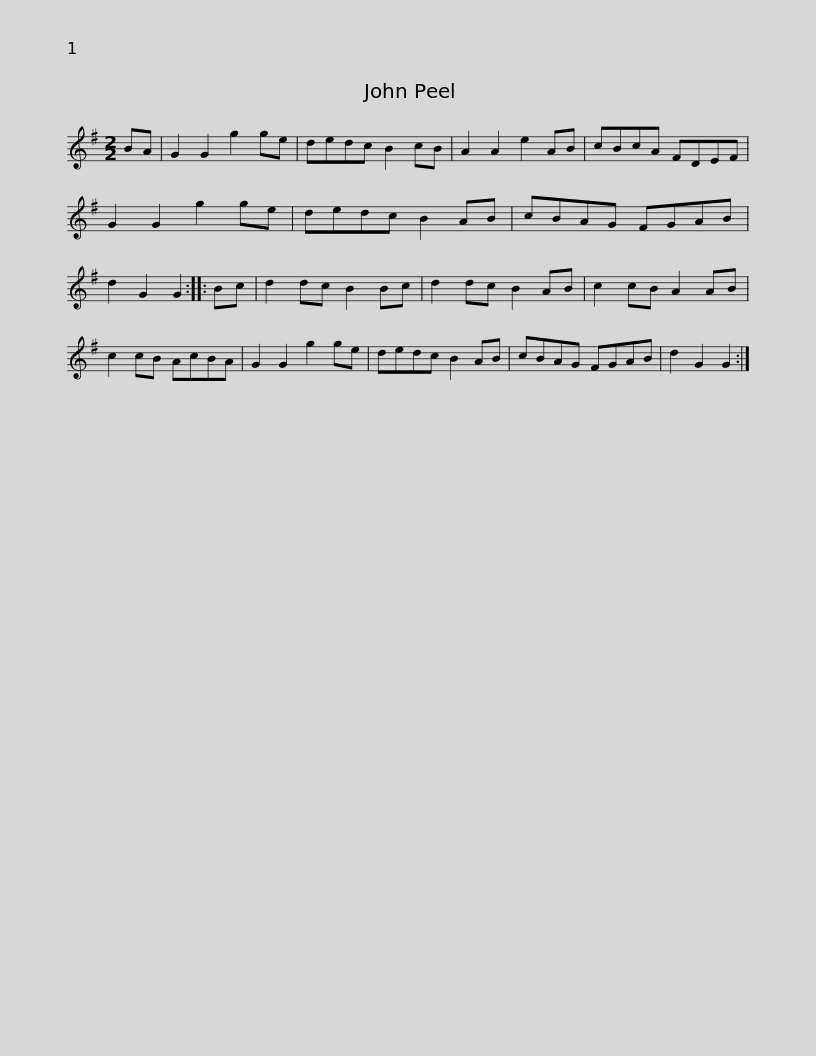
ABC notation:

X:1
L:1/8
M:2/2
I:linebreak $
K:G
V:1 treble
V:1
 BA | G2 G2 g2 ge | dedc B2 cB | A2 A2 e2 AB | cBcA FDEF | %5
 G2 G2 g2 ge | dedc B2 AB |$ cBAG FGAB | d2 G2 G2 :: Bc | %10
 d2 dc B2 Bc | d2 dc B2 AB | c2 cB A2 AB | c2 cB AcBA | G2 G2 g2 ge |$ %15
 dedc B2 AB | cBAG FGAB | d2 G2 G2 :| %18
